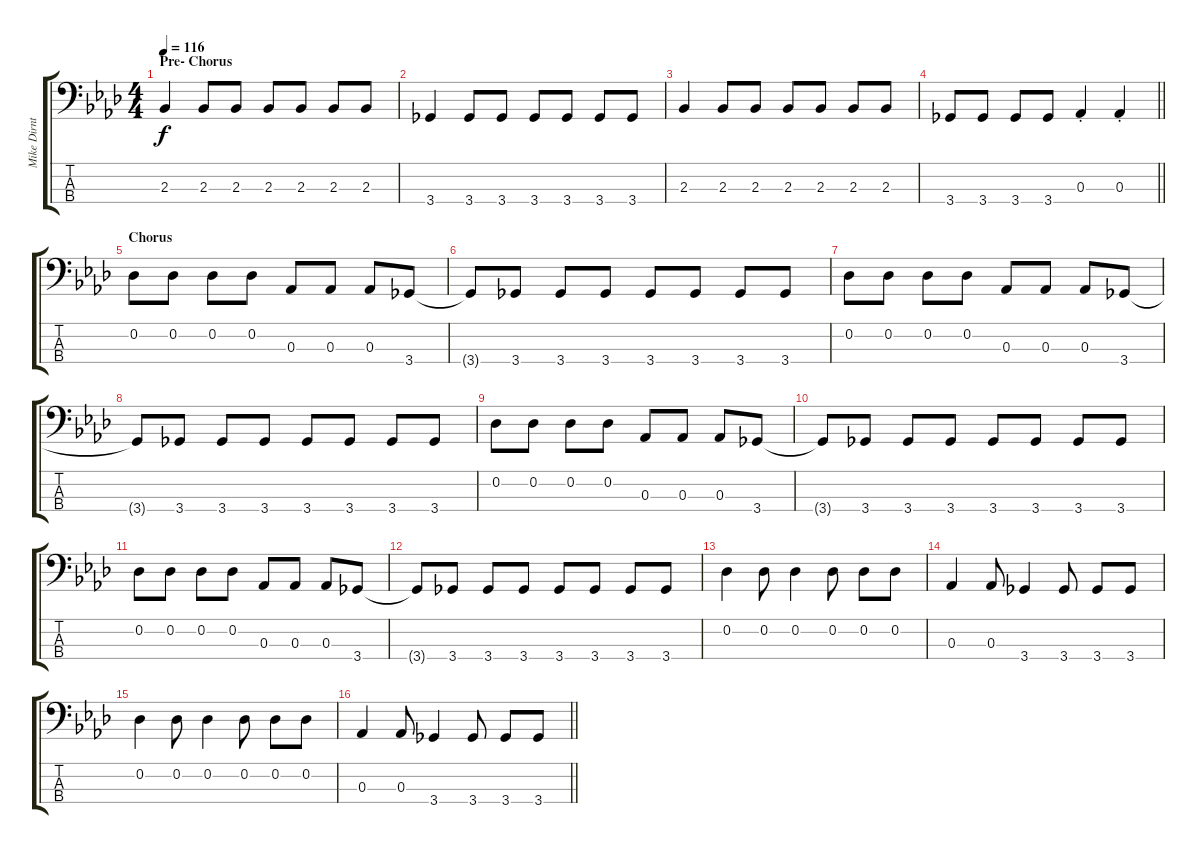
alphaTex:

\track ("Mike Dirnt (Bass)" "Mike Dirnt") {instrument electricbasspick}
\staff {score tabs}
\tuning (Gb2 Db2 Ab1 Eb1) {hide}
\ts (4 4)
\section ("" "Pre- Chorus")
\tempo 116
\clef f4
\ks ab
2.3.4{dy f} 2.3.8 2.3.8 2.3.8 2.3.8 2.3.8 2.3.8 |
3.4.4 3.4.8 3.4.8 3.4.8 3.4.8 3.4.8 3.4.8 |
2.3.4 2.3.8 2.3.8 2.3.8 2.3.8 2.3.8 2.3.8 |
\barLineRight lightlight
3.4.8 3.4.8 3.4.8 3.4.8 0.3{st}.4 0.3{st}.4 |
\section ("" "Chorus")
0.2.8 0.2.8 0.2.8 0.2.8 0.3.8 0.3.8 0.3.8 3.4.8 |
3.4{t}.8 3.4.8 3.4.8 3.4.8 3.4.8 3.4.8 3.4.8 3.4.8 |
0.2.8 0.2.8 0.2.8 0.2.8 0.3.8 0.3.8 0.3.8 3.4.8 |
3.4{t}.8 3.4.8 3.4.8 3.4.8 3.4.8 3.4.8 3.4.8 3.4.8 |
0.2.8 0.2.8 0.2.8 0.2.8 0.3.8 0.3.8 0.3.8 3.4.8 |
3.4{t}.8 3.4.8 3.4.8 3.4.8 3.4.8 3.4.8 3.4.8 3.4.8 |
0.2.8 0.2.8 0.2.8 0.2.8 0.3.8 0.3.8 0.3.8 3.4.8 |
3.4{t}.8 3.4.8 3.4.8 3.4.8 3.4.8 3.4.8 3.4.8 3.4.8 |
0.2.4 0.2.8 0.2.4 0.2.8 0.2.8 0.2.8 |
0.3.4 0.3.8 3.4.4 3.4.8 3.4.8 3.4.8 |
0.2.4 0.2.8 0.2.4 0.2.8 0.2.8 0.2.8 |
\barLineRight lightlight
0.3.4 0.3.8 3.4.4 3.4.8 3.4.8 3.4.8
